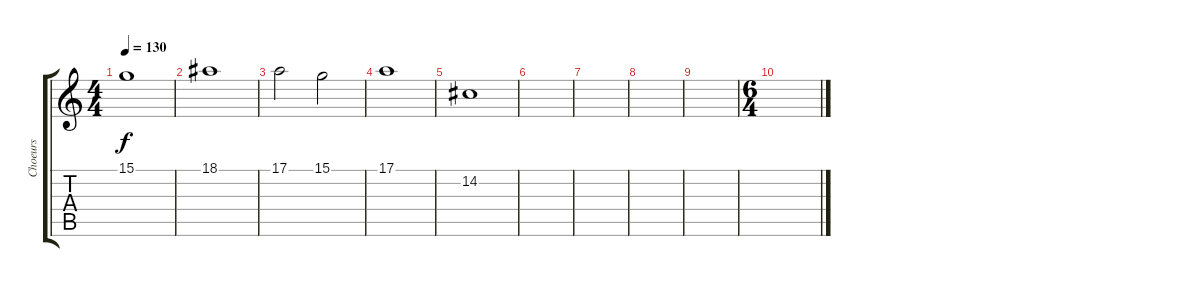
\track ("Choeurs" "Choeurs") {instrument choiraahs}
\staff {score tabs}
\tuning (E4 B3 G3 D3 A2 E2) {hide}
\ts (4 4)
\tempo 130
\clef g2
\ks c
15.1.1{dy f} |
18.1.1 |
17.1.2 15.1.2 |
17.1.1 |
14.2.1 |
|
|
|
|
\ts (6 4)
